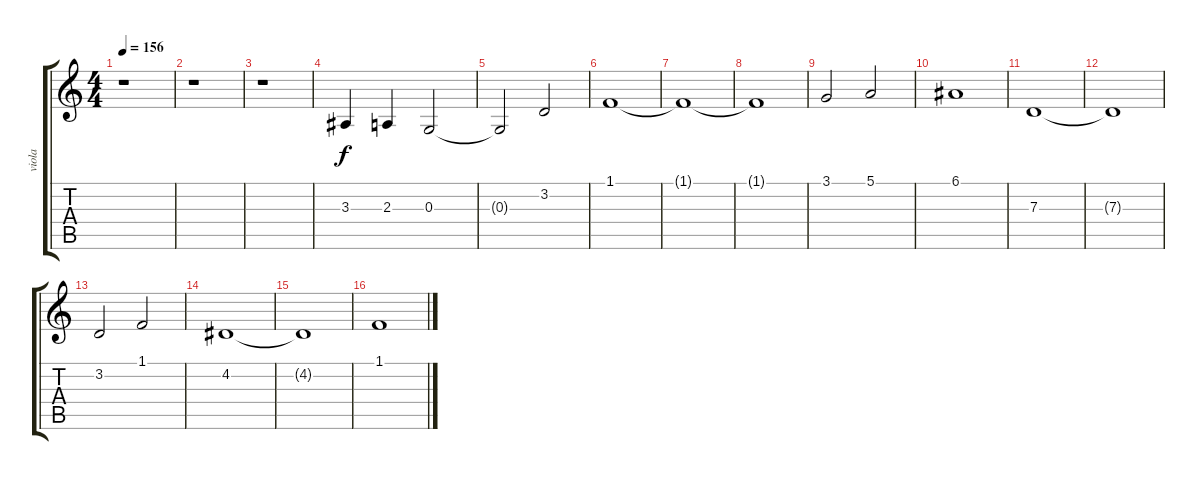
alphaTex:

\track ("viola" "viola") {instrument viola}
\staff {score tabs}
\tuning (E4 B3 G3 D3 A2 E2) {hide}
\ts (4 4)
\tempo 156
\clef g2
\ks c
r.1{dy f} |
r.1 |
r.1 |
3.3.4 2.3.4 0.3.2 |
0.3{t}.2 3.2.2 |
1.1.1 |
1.1{t}.1 |
1.1{t}.1 |
3.1.2 5.1.2 |
6.1.1 |
7.3.1 |
7.3{t}.1 |
3.2.2 1.1.2 |
4.2.1 |
4.2{t}.1 |
1.1.1
